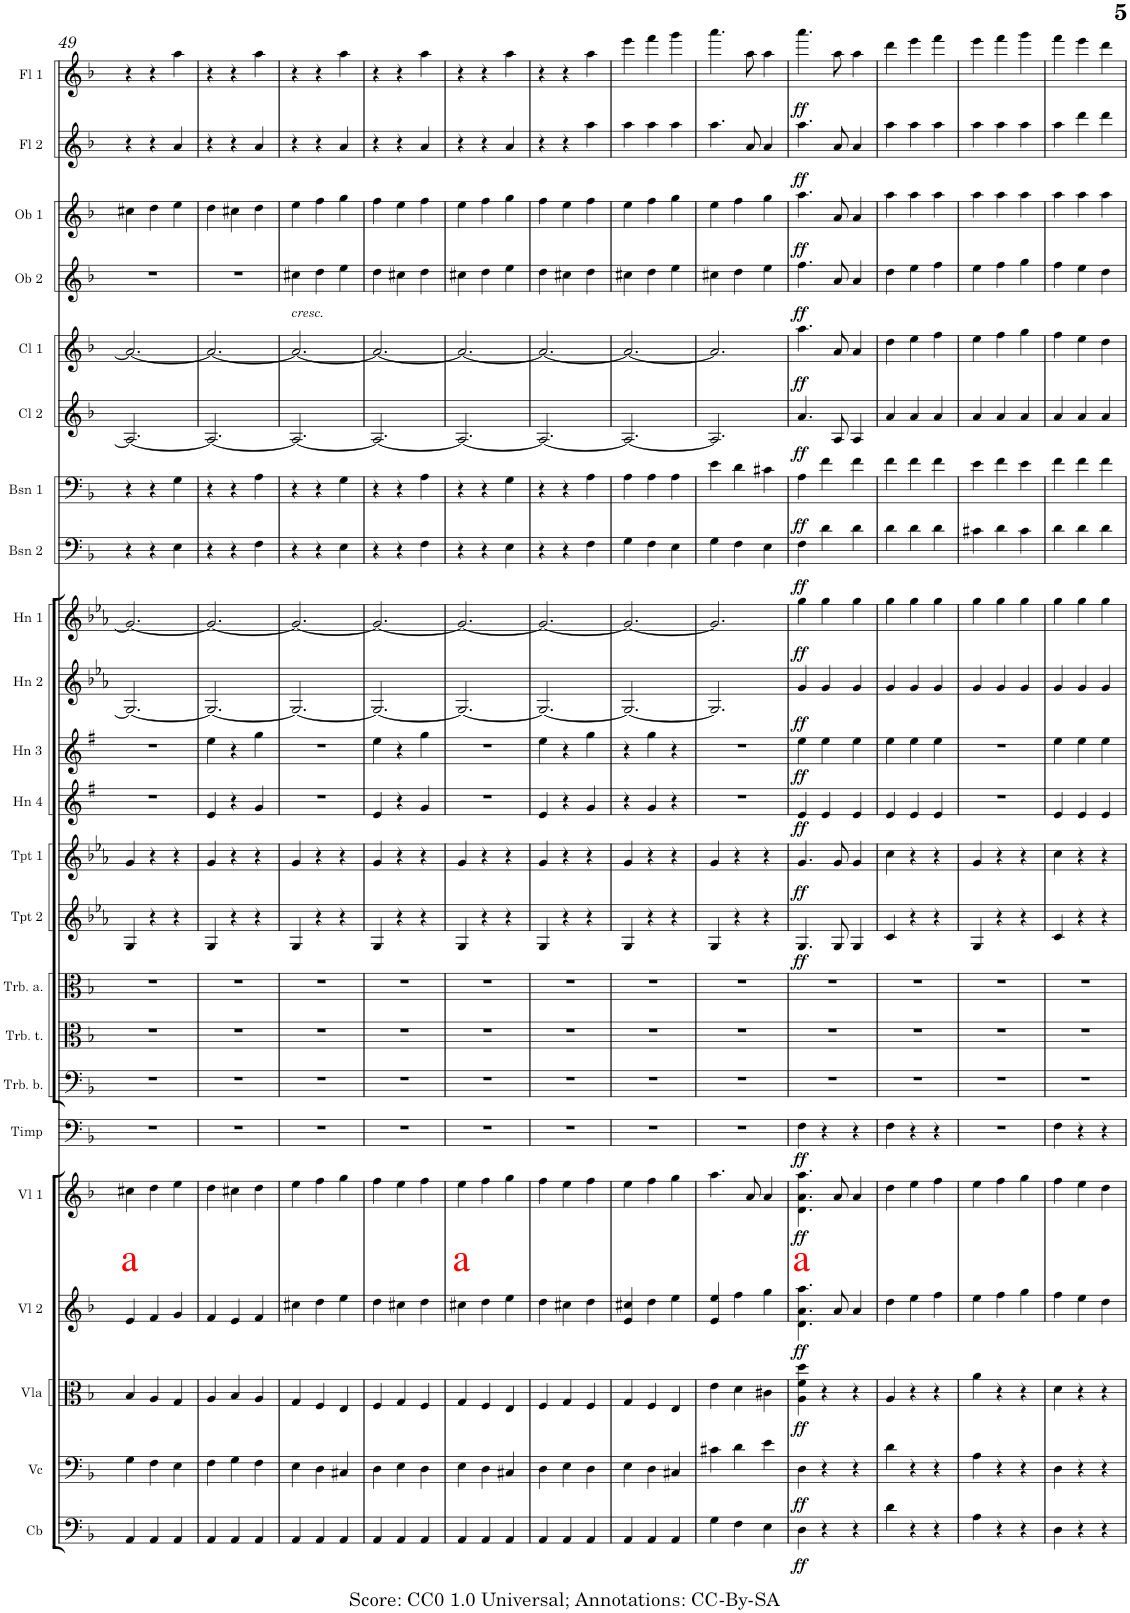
**kern	**dynam	**kern	**dynam	**kern	**dynam	**kern	**dynam	**kern	**text	**dynam	**kern	**dynam	**kern	**kern	**kern	**kern	**dynam	**kern	**dynam	**kern	**dynam	**kern	**dynam	**kern	**dynam	**kern	**dynam	**kern	**dynam	**kern	**dynam	**kern	**dynam	**kern	**dynam	**kern	**dynam	**kern	**dynam	**kern	**dynam	**kern	**dynam
*part23	*part23	*part22	*part22	*part21	*part21	*part20	*part20	*part19	*part19	*part19	*part18	*part18	*part17	*part16	*part15	*part14	*part14	*part13	*part13	*part12	*part12	*part11	*part11	*part10	*part10	*part9	*part9	*part8	*part8	*part7	*part7	*part6	*part6	*part5	*part5	*part4	*part4	*part3	*part3	*part2	*part2	*part1	*part1
*staff23	*staff23	*staff22	*staff22	*staff21	*staff21	*staff20	*staff20	*staff19	*staff19	*staff19	*staff18	*staff18	*staff17	*staff16	*staff15	*staff14	*staff14	*staff13	*staff13	*staff12	*staff12	*staff11	*staff11	*staff10	*staff10	*staff9	*staff9	*staff8	*staff8	*staff7	*staff7	*staff6	*staff6	*staff5	*staff5	*staff4	*staff4	*staff3	*staff3	*staff2	*staff2	*staff1	*staff1
*I"Contrabass	*	*I"Violoncello	*	*I"Viola	*	*I"Violin 2	*	*I"Violin 1	*	*	*I"Timpani in F, F	*	*I"Trombone basso	*I"Trombone tenore	*I"Trombone alto	*I"D Trumpet 2	*	*I"D Trumpet 1	*	*I"Bb (basso) Horn 4	*	*I"Bb (basso) Horn 3	*	*I"D Horn 2	*	*I"D Horn 1	*	*I"Bassoon 2	*	*I"Bassoon 1	*	*I"C Clarinet 2	*	*I"C Clarinet 1	*	*I"Oboe 2	*	*I"Oboe 1	*	*I"Flute 2	*	*I"Flute 1	*
*I'Cb	*	*I'Vc	*	*I'Vla	*	*I'Vl 2	*	*I'Vl 1	*	*	*I'Timp	*	*I'Trb. b.	*I'Trb. t.	*I'Trb. a.	*I'Tpt 2	*	*I'Tpt 1	*	*I'Hn 4	*	*I'Hn 3	*	*I'Hn 2	*	*I'Hn 1	*	*I'Bsn 2	*	*I'Bsn 1	*	*I'Cl 2	*	*I'Cl 1	*	*I'Ob 2	*	*I'Ob 1	*	*I'Fl 2	*	*I'Fl 1	*
!!LO:PB:g=z
*clefF4	*	*clefF4	*	*clefC3	*	*clefG2	*	*clefG2	*	*	*clefF4	*	*clefF4	*clefC3	*clefC3	*clefG2	*	*clefG2	*	*clefG2	*	*clefG2	*	*clefG2	*	*clefG2	*	*clefF4	*	*clefF4	*	*clefG2	*	*clefG2	*	*clefG2	*	*clefG2	*	*clefG2	*	*clefG2	*
*Trd7c12	*	*	*	*	*	*	*	*	*	*	*	*	*	*	*	*Trd-1c-2	*	*Trd-1c-2	*	*Trd8c14	*	*Trd8c14	*	*Trd6c10	*	*Trd6c10	*	*	*	*	*	*Trd1c2	*	*Trd1c2	*	*	*	*	*	*	*	*	*
*k[b-]	*	*k[b-]	*	*k[b-]	*	*k[b-]	*	*k[b-]	*	*	*k[b-]	*	*k[b-]	*k[b-]	*k[b-]	*k[b-e-a-]	*	*k[b-e-a-]	*	*k[f#]	*	*k[f#]	*	*k[b-e-a-]	*	*k[b-e-a-]	*	*k[b-]	*	*k[b-]	*	*k[b-]	*	*k[b-]	*	*k[b-]	*	*k[b-]	*	*k[b-]	*	*k[b-]	*
*M3/4	*	*M3/4	*	*M3/4	*	*M3/4	*	*M3/4	*	*	*M3/4	*	*M3/4	*M3/4	*M3/4	*M3/4	*	*M3/4	*	*M3/4	*	*M3/4	*	*M3/4	*	*M3/4	*	*M3/4	*	*M3/4	*	*M3/4	*	*M3/4	*	*M3/4	*	*M3/4	*	*M3/4	*	*M3/4	*
=49	=49	=49	=49	=49	=49	=49	=49	=49	=49	=49	=49	=49	=49	=49	=49	=49	=49	=49	=49	=49	=49	=49	=49	=49	=49	=49	=49	=49	=49	=49	=49	=49	=49	=49	=49	=49	=49	=49	=49	=49	=49	=49	=49
!	!	!	!	!	!	!	!	!	!LO:LY:b:color=#FF0000	!	!	!	!	!	!	!	!	!	!	!	!	!	!	!	!	!	!	!	!	!	!	!	!	!	!	!	!	!	!	!	!	!	!
4AA'/	.	4G'\	.	4B-'/	.	4e'/	.	4cc#X'\	a	.	2.r	.	2.r	2.r	2.r	4G/	.	4g/	.	2.r	.	2.r	.	2.G/_	.	2.g/_	.	4r	.	4r	.	2.A/_	.	2.a/_	.	2.r	.	4cc#X'\	.	4r	.	4r	.
4AA'/	.	4F'\	.	4A'/	.	4f'/	.	4dd'\	.	.	.	.	.	.	.	4r	.	4r	.	.	.	.	.	.	.	.	.	4r	.	4r	.	.	.	.	.	.	.	4dd'\	.	4r	.	4r	.
4AA'/	.	4E'\	.	4G'/	.	4g'/	.	4ee'\	.	.	.	.	.	.	.	4r	.	4r	.	.	.	.	.	.	.	.	.	4E\	.	4G\	.	.	.	.	.	.	.	4ee'\	.	4a/	.	4aa\	.
=50	=50	=50	=50	=50	=50	=50	=50	=50	=50	=50	=50	=50	=50	=50	=50	=50	=50	=50	=50	=50	=50	=50	=50	=50	=50	=50	=50	=50	=50	=50	=50	=50	=50	=50	=50	=50	=50	=50	=50	=50	=50	=50	=50
4AA'/	.	4F'\	.	4A'/	.	4f'/	.	4dd'\	.	.	2.r	.	2.r	2.r	2.r	4G/	.	4g/	.	4e/	.	4ee\	.	2.G/_	.	2.g/_	.	4r	.	4r	.	2.A/_	.	2.a/_	.	2.r	.	4dd'\	.	4r	.	4r	.
4AA'/	.	4G'\	.	4B-'/	.	4e'/	.	4cc#X'\	.	.	.	.	.	.	.	4r	.	4r	.	4r	.	4r	.	.	.	.	.	4r	.	4r	.	.	.	.	.	.	.	4cc#X'\	.	4r	.	4r	.
4AA'/	.	4F'\	.	4A'/	.	4f'/	.	4dd'\	.	.	.	.	.	.	.	4r	.	4r	.	4g/	.	4gg\	.	.	.	.	.	4F\	.	4A\	.	.	.	.	.	.	.	4dd'\	.	4a/	.	4aa\	.
=51	=51	=51	=51	=51	=51	=51	=51	=51	=51	=51	=51	=51	=51	=51	=51	=51	=51	=51	=51	=51	=51	=51	=51	=51	=51	=51	=51	=51	=51	=51	=51	=51	=51	=51	=51	=51	=51	=51	=51	=51	=51	=51	=51
!	!	!	!	!	!	!	!	!	!	!	!	!	!	!	!	!	!	!	!	!	!	!	!	!	!	!	!	!	!	!	!	!	!	!	!	!LO:TX:b:i:t=cresc.	!	!	!	!	!	!	!
4AA'/	.	4E'\	.	4G'/	.	4cc#X'\	.	4ee'\	.	.	2.r	.	2.r	2.r	2.r	4G/	.	4g/	.	2.r	.	2.r	.	2.G/_	.	2.g/_	.	4r	.	4r	.	2.A/_	.	2.a/_	.	4cc#X'\	.	4ee'\	.	4r	.	4r	.
4AA'/	.	4D'\	.	4F'/	.	4dd'\	.	4ff'\	.	.	.	.	.	.	.	4r	.	4r	.	.	.	.	.	.	.	.	.	4r	.	4r	.	.	.	.	.	4dd'\	.	4ff'\	.	4r	.	4r	.
4AA'/	.	4C#X'/	.	4E'/	.	4ee'\	.	4gg'\	.	.	.	.	.	.	.	4r	.	4r	.	.	.	.	.	.	.	.	.	4E\	.	4G\	.	.	.	.	.	4ee'\	.	4gg'\	.	4a/	.	4aa\	.
=52	=52	=52	=52	=52	=52	=52	=52	=52	=52	=52	=52	=52	=52	=52	=52	=52	=52	=52	=52	=52	=52	=52	=52	=52	=52	=52	=52	=52	=52	=52	=52	=52	=52	=52	=52	=52	=52	=52	=52	=52	=52	=52	=52
4AA'/	.	4D'\	.	4F'/	.	4dd'\	.	4ff'\	.	.	2.r	.	2.r	2.r	2.r	4G/	.	4g/	.	4e/	.	4ee\	.	2.G/_	.	2.g/_	.	4r	.	4r	.	2.A/_	.	2.a/_	.	4dd'\	.	4ff'\	.	4r	.	4r	.
4AA'/	.	4E'\	.	4G'/	.	4cc#X'\	.	4ee'\	.	.	.	.	.	.	.	4r	.	4r	.	4r	.	4r	.	.	.	.	.	4r	.	4r	.	.	.	.	.	4cc#X'\	.	4ee'\	.	4r	.	4r	.
4AA'/	.	4D'\	.	4F'/	.	4dd'\	.	4ff'\	.	.	.	.	.	.	.	4r	.	4r	.	4g/	.	4gg\	.	.	.	.	.	4F\	.	4A\	.	.	.	.	.	4dd'\	.	4ff'\	.	4a/	.	4aa\	.
=53	=53	=53	=53	=53	=53	=53	=53	=53	=53	=53	=53	=53	=53	=53	=53	=53	=53	=53	=53	=53	=53	=53	=53	=53	=53	=53	=53	=53	=53	=53	=53	=53	=53	=53	=53	=53	=53	=53	=53	=53	=53	=53	=53
!	!	!	!	!	!	!	!	!	!LO:LY:b:color=#FF0000	!	!	!	!	!	!	!	!	!	!	!	!	!	!	!	!	!	!	!	!	!	!	!	!	!	!	!	!	!	!	!	!	!	!
4AA'/	.	4E'\	.	4G'/	.	4cc#X'\	.	4ee'\	a	.	2.r	.	2.r	2.r	2.r	4G/	.	4g/	.	2.r	.	2.r	.	2.G/_	.	2.g/_	.	4r	.	4r	.	2.A/_	.	2.a/_	.	4cc#X'\	.	4ee'\	.	4r	.	4r	.
4AA'/	.	4D'\	.	4F'/	.	4dd'\	.	4ff'\	.	.	.	.	.	.	.	4r	.	4r	.	.	.	.	.	.	.	.	.	4r	.	4r	.	.	.	.	.	4dd'\	.	4ff'\	.	4r	.	4r	.
4AA'/	.	4C#X'/	.	4E'/	.	4ee'\	.	4gg'\	.	.	.	.	.	.	.	4r	.	4r	.	.	.	.	.	.	.	.	.	4E\	.	4G\	.	.	.	.	.	4ee'\	.	4gg'\	.	4a/	.	4aa\	.
=54	=54	=54	=54	=54	=54	=54	=54	=54	=54	=54	=54	=54	=54	=54	=54	=54	=54	=54	=54	=54	=54	=54	=54	=54	=54	=54	=54	=54	=54	=54	=54	=54	=54	=54	=54	=54	=54	=54	=54	=54	=54	=54	=54
4AA'/	.	4D'\	.	4F'/	.	4dd'\	.	4ff'\	.	.	2.r	.	2.r	2.r	2.r	4G/	.	4g/	.	4e/	.	4ee\	.	2.G/_	.	2.g/_	.	4r	.	4r	.	2.A/_	.	2.a/_	.	4dd'\	.	4ff'\	.	4r	.	4r	.
4AA'/	.	4E'\	.	4G'/	.	4cc#X'\	.	4ee'\	.	.	.	.	.	.	.	4r	.	4r	.	4r	.	4r	.	.	.	.	.	4r	.	4r	.	.	.	.	.	4cc#X'\	.	4ee'\	.	4r	.	4r	.
4AA'/	.	4D'\	.	4F'/	.	4dd'\	.	4ff'\	.	.	.	.	.	.	.	4r	.	4r	.	4g/	.	4gg\	.	.	.	.	.	4F\	.	4A\	.	.	.	.	.	4dd'\	.	4ff'\	.	4aa'\	.	4aa'\	.
=55	=55	=55	=55	=55	=55	=55	=55	=55	=55	=55	=55	=55	=55	=55	=55	=55	=55	=55	=55	=55	=55	=55	=55	=55	=55	=55	=55	=55	=55	=55	=55	=55	=55	=55	=55	=55	=55	=55	=55	=55	=55	=55	=55
4AA'/	.	4E'\	.	4G'/	.	4e/' 4cc#X/'	.	4ee'\	.	.	2.r	.	2.r	2.r	2.r	4G/	.	4g/	.	4r	.	4r	.	2.G/_	.	2.g/_	.	4G\	.	4A\	.	2.A/_	.	2.a/_	.	4cc#X'\	.	4ee'\	.	4aa'\	.	4eee'\	.
4AA'/	.	4D'\	.	4F'/	.	4dd'\	.	4ff'\	.	.	.	.	.	.	.	4r	.	4r	.	4g/	.	4gg\	.	.	.	.	.	4F\	.	4A\	.	.	.	.	.	4dd'\	.	4ff'\	.	4aa'\	.	4fff'\	.
4AA'/	.	4C#X'/	.	4E'/	.	4ee'\	.	4gg'\	.	.	.	.	.	.	.	4r	.	4r	.	4r	.	4r	.	.	.	.	.	4E\	.	4A\	.	.	.	.	.	4ee'\	.	4gg'\	.	4aa'\	.	4ggg'\	.
=56	=56	=56	=56	=56	=56	=56	=56	=56	=56	=56	=56	=56	=56	=56	=56	=56	=56	=56	=56	=56	=56	=56	=56	=56	=56	=56	=56	=56	=56	=56	=56	=56	=56	=56	=56	=56	=56	=56	=56	=56	=56	=56	=56
4G'\	.	4c#X'\	.	4e'\	.	4e/' 4ee/'	.	4.aa\	.	.	2.r	.	2.r	2.r	2.r	4G/	.	4g/	.	2.r	.	2.r	.	2.G/]	.	2.g/]	.	4G\	.	4e\	.	2.A/]	.	2.a/]	.	4cc#X'\	.	4ee'\	.	4.aa\	.	4.aaa\	.
4F'\	.	4d'\	.	4d'\	.	4ff'\	.	.	.	.	.	.	.	.	.	4r	.	4r	.	.	.	.	.	.	.	.	.	4F\	.	4d\	.	.	.	.	.	4dd'\	.	4ff'\	.	.	.	.	.
.	.	.	.	.	.	.	.	8a/	.	.	.	.	.	.	.	.	.	.	.	.	.	.	.	.	.	.	.	.	.	.	.	.	.	.	.	.	.	.	.	8a/	.	8aa\	.
4E'\	.	4e'\	.	4c#X'\	.	4gg'\	.	4a/	.	.	.	.	.	.	.	4r	.	4r	.	.	.	.	.	.	.	.	.	4E\	.	4c#X\	.	.	.	.	.	4ee'\	.	4gg'\	.	4a/	.	4aa\	.
=57	=57	=57	=57	=57	=57	=57	=57	=57	=57	=57	=57	=57	=57	=57	=57	=57	=57	=57	=57	=57	=57	=57	=57	=57	=57	=57	=57	=57	=57	=57	=57	=57	=57	=57	=57	=57	=57	=57	=57	=57	=57	=57	=57
!	!LO:DY:b	!	!LO:DY:b	!	!LO:DY:b	!	!LO:DY:b	!	!LO:LY:b:color=#FF0000	!LO:DY:b	!	!LO:DY:b	!	!	!	!	!LO:DY:b	!	!LO:DY:b	!	!LO:DY:b	!	!LO:DY:b	!	!LO:DY:b	!	!LO:DY:b	!	!LO:DY:b	!	!LO:DY:b	!	!LO:DY:b	!	!LO:DY:b	!	!LO:DY:b	!	!LO:DY:b	!	!LO:DY:b	!	!LO:DY:b
4D\	ff	4D\	ff	4A\ 4f\ 4dd\	ff	4.d\ 4.a\ 4.aa\	ff	4.d\ 4.a\ 4.aa\	a	ff	4F\	ff	2.r	2.r	2.r	4.G/	ff	4.g/	ff	4e/	ff	4ee\	ff	4g/	ff	4gg\	ff	4F\	ff	4A\	ff	4.a/	ff	4.aa\	ff	4.ff\	ff	4.aa\	ff	4.aa\	ff	4.aaa\	ff
4r	.	4r	.	4r	.	.	.	.	.	.	4r	.	.	.	.	.	.	.	.	4e/	.	4ee\	.	4g/	.	4gg\	.	4d\	.	4f\	.	.	.	.	.	.	.	.	.	.	.	.	.
.	.	.	.	.	.	8a/	.	8a/	.	.	.	.	.	.	.	8G/	.	8g/	.	.	.	.	.	.	.	.	.	.	.	.	.	8A/	.	8a/	.	8a/	.	8a/	.	8a/	.	8aa\	.
4r	.	4r	.	4r	.	4a/	.	4a/	.	.	4r	.	.	.	.	4G/	.	4g/	.	4e/	.	4ee\	.	4g/	.	4gg\	.	4d\	.	4f\	.	4A/	.	4a/	.	4a/	.	4a/	.	4a/	.	4aa\	.
=58	=58	=58	=58	=58	=58	=58	=58	=58	=58	=58	=58	=58	=58	=58	=58	=58	=58	=58	=58	=58	=58	=58	=58	=58	=58	=58	=58	=58	=58	=58	=58	=58	=58	=58	=58	=58	=58	=58	=58	=58	=58	=58	=58
4d\	.	4d\	.	4A/	.	4dd\	.	4dd\	.	.	4F\	.	2.r	2.r	2.r	4c/	.	4cc\	.	4e/	.	4ee\	.	4g/	.	4gg\	.	4d\	.	4f\	.	4a/	.	4dd\	.	4dd\	.	4aa\	.	4aa\	.	4ddd\	.
4r	.	4r	.	4r	.	4ee\	.	4ee\	.	.	4r	.	.	.	.	4r	.	4r	.	4e/	.	4ee\	.	4g/	.	4gg\	.	4d\	.	4f\	.	4a/	.	4ee\	.	4ee\	.	4aa\	.	4aa\	.	4eee\	.
4r	.	4r	.	4r	.	4ff\	.	4ff\	.	.	4r	.	.	.	.	4r	.	4r	.	4e/	.	4ee\	.	4g/	.	4gg\	.	4d\	.	4f\	.	4a/	.	4ff\	.	4ff\	.	4aa\	.	4aa\	.	4fff\	.
=59	=59	=59	=59	=59	=59	=59	=59	=59	=59	=59	=59	=59	=59	=59	=59	=59	=59	=59	=59	=59	=59	=59	=59	=59	=59	=59	=59	=59	=59	=59	=59	=59	=59	=59	=59	=59	=59	=59	=59	=59	=59	=59	=59
4A\	.	4A\	.	4a\	.	4ee\	.	4ee\	.	.	2.r	.	2.r	2.r	2.r	4G/	.	4g/	.	2.r	.	2.r	.	4g/	.	4gg\	.	4c#X\	.	4e\	.	4a/	.	4ee\	.	4ee\	.	4aa\	.	4aa\	.	4eee\	.
4r	.	4r	.	4r	.	4ff\	.	4ff\	.	.	.	.	.	.	.	4r	.	4r	.	.	.	.	.	4g/	.	4gg\	.	4d\	.	4f\	.	4a/	.	4ff\	.	4ff\	.	4aa\	.	4aa\	.	4fff\	.
4r	.	4r	.	4r	.	4gg\	.	4gg\	.	.	.	.	.	.	.	4r	.	4r	.	.	.	.	.	4g/	.	4gg\	.	4c#\	.	4e\	.	4a/	.	4gg\	.	4gg\	.	4aa\	.	4aa\	.	4ggg\	.
=60	=60	=60	=60	=60	=60	=60	=60	=60	=60	=60	=60	=60	=60	=60	=60	=60	=60	=60	=60	=60	=60	=60	=60	=60	=60	=60	=60	=60	=60	=60	=60	=60	=60	=60	=60	=60	=60	=60	=60	=60	=60	=60	=60
4D\	.	4D\	.	4d\	.	4ff\	.	4ff\	.	.	4F\	.	2.r	2.r	2.r	4c/	.	4cc\	.	4e/	.	4ee\	.	4g/	.	4gg\	.	4d\	.	4f\	.	4a/	.	4ff\	.	4ff\	.	4aa\	.	4aa\	.	4fff\	.
4r	.	4r	.	4r	.	4ee\	.	4ee\	.	.	4r	.	.	.	.	4r	.	4r	.	4e/	.	4ee\	.	4g/	.	4gg\	.	4d\	.	4f\	.	4a/	.	4ee\	.	4ee\	.	4aa\	.	4ddd\	.	4eee\	.
4r	.	4r	.	4r	.	4dd\	.	4dd\	.	.	4r	.	.	.	.	4r	.	4r	.	4e/	.	4ee\	.	4g/	.	4gg\	.	4d\	.	4f\	.	4a/	.	4dd\	.	4dd\	.	4aa\	.	4ddd\	.	4ddd\	.
=	=	=	=	=	=	=	=	=	=	=	=	=	=	=	=	=	=	=	=	=	=	=	=	=	=	=	=	=	=	=	=	=	=	=	=	=	=	=	=	=	=	=	=
*-	*-	*-	*-	*-	*-	*-	*-	*-	*-	*-	*-	*-	*-	*-	*-	*-	*-	*-	*-	*-	*-	*-	*-	*-	*-	*-	*-	*-	*-	*-	*-	*-	*-	*-	*-	*-	*-	*-	*-	*-	*-	*-	*-
